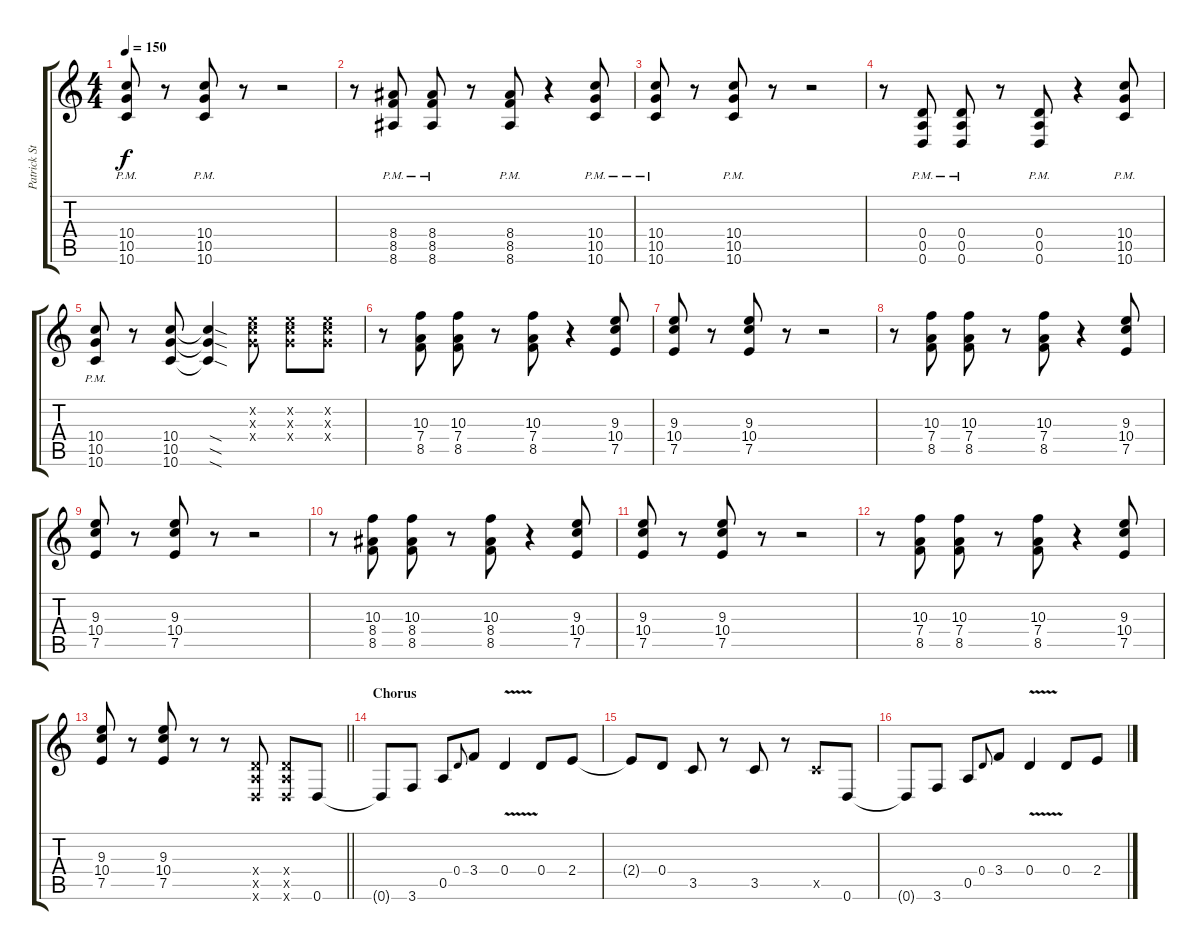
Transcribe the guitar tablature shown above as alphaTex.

\track ("Patrick Stump (Rythmn Guitar)" "Patrick St") {instrument distortionguitar}
\staff {score tabs}
\tuning (E4 B3 G3 D3 A2 D2) {hide}
\ts (4 4)
\tempo 150
\clef g2
\ks c
(10.4{pm} 10.5{pm} 10.6{pm}).8{dy f} r.8 (10.4{pm} 10.5{pm} 10.6{pm}).8 r.8 r.2 |
r.8 (8.4{pm} 8.5{pm} 8.6{pm}).8 (8.4{pm} 8.5{pm} 8.6{pm}).8 r.8 (8.4{pm} 8.5{pm} 8.6{pm}).8 r.4 (10.4{pm} 10.5{pm} 10.6{pm}).8 |
(10.4{pm} 10.5{pm} 10.6{pm}).8 r.8 (10.4{pm} 10.5{pm} 10.6{pm}).8 r.8 r.2 |
r.8 (0.4{pm} 0.5{pm} 0.6{pm}).8 (0.4{pm} 0.5{pm} 0.6{pm}).8 r.8 (0.4{pm} 0.5{pm} 0.6{pm}).8 r.4 (10.4{pm} 10.5{pm} 10.6{pm}).8 |
(10.4{pm} 10.5{pm} 10.6{pm}).8 r.8 (10.4 10.5 10.6).8 (10.4{sod t} 10.5{sod t} 10.6{sod t}).4 (5.2{x} 5.3{x} 5.4{x}).8 (5.2{x} 5.3{x} 5.4{x}).8 (5.2{x} 5.3{x} 5.4{x}).8 |
r.8 (10.3 7.4 8.5).8 (10.3 7.4 8.5).8 r.8 (10.3 7.4 8.5).8 r.4 (9.3 10.4 7.5).8 |
(9.3 10.4 7.5).8 r.8 (9.3 10.4 7.5).8 r.8 r.2 |
r.8 (10.3 7.4 8.5).8 (10.3 7.4 8.5).8 r.8 (10.3 7.4 8.5).8 r.4 (9.3 10.4 7.5).8 |
(9.3 10.4 7.5).8 r.8 (9.3 10.4 7.5).8 r.8 r.2 |
r.8 (10.3 8.4 8.5).8 (10.3 8.4 8.5).8 r.8 (10.3 8.4 8.5).8 r.4 (9.3 10.4 7.5).8 |
(9.3 10.4 7.5).8 r.8 (9.3 10.4 7.5).8 r.8 r.2 |
r.8 (10.3 7.4 8.5).8 (10.3 7.4 8.5).8 r.8 (10.3 7.4 8.5).8 r.4 (9.3 10.4 7.5).8 |
\barLineRight lightlight
(9.3 10.4 7.5).8 r.8 (9.3 10.4 7.5).8 r.8 r.8 (0.4{x} 0.5{x} 0.6{x}).8 (0.4{x} 0.5{x} 0.6{x}).8 0.6.8 |
\section ("" "Chorus")
0.6{t}.8 3.6.8 0.5.8 0.4.8{gr onbeat} 3.4.8 0.4{v}.4 0.4.8 2.4.8 |
2.4{t}.8 0.4.8 3.5.8 r.8 3.5.8 r.8 3.5{x}.8 0.6.8 |
0.6{t}.8 3.6.8 0.5.8 0.4.8{gr onbeat} 3.4.8 0.4{v}.4 0.4.8 2.4.8
